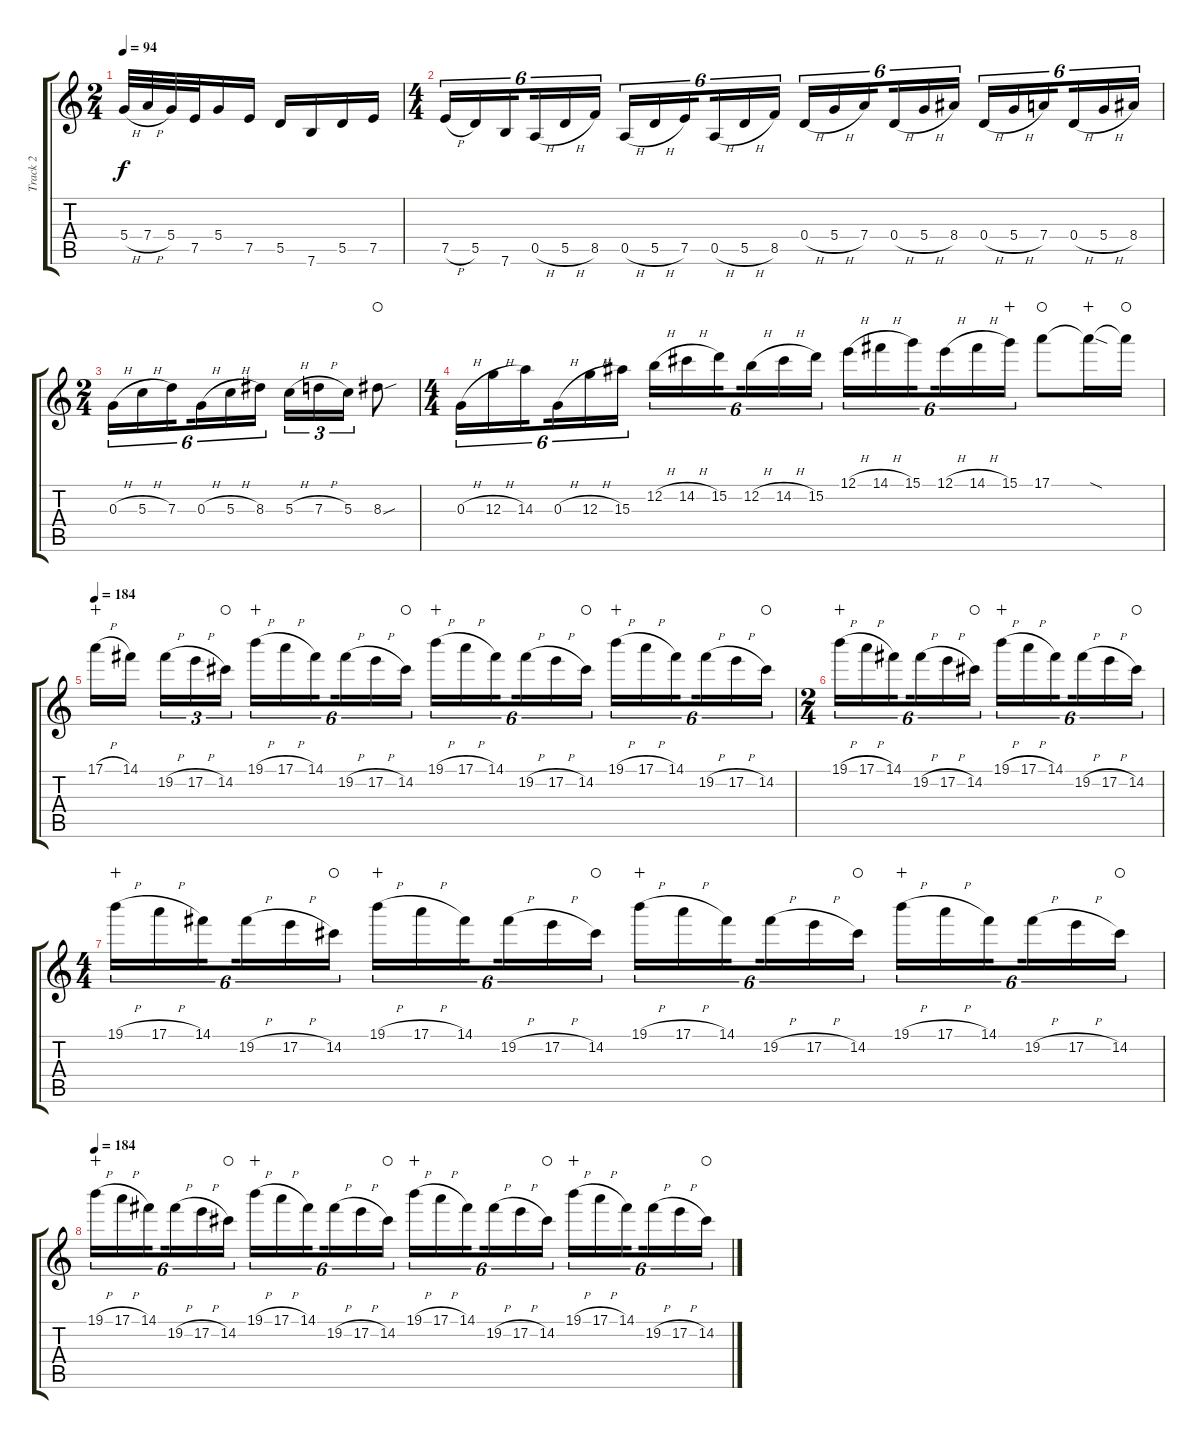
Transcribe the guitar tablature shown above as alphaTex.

\track ("Track 2" "Track 2") {solo instrument distortionguitar}
\staff {score tabs}
\tuning (E4 B3 G3 D3 A2 E2) {hide}
\ts (2 4)
\tempo 94
\clef g2
\ks c
5.4{h}.32{dy f} 7.4{h}.32 5.4.32 7.5.32 5.4.16 7.5.16 5.5.16 7.6.16 5.5.16 7.5.16 |
\ts (4 4)
7.5{h}.16{tu (6 4)} 5.5.16{tu (6 4)} 7.6.16{tu (6 4) beam splitsecondary} 0.5{h}.16{tu (6 4)} 5.5{h}.16{tu (6 4)} 8.5.16{tu (6 4)} 0.5{h}.16{tu (6 4)} 5.5{h}.16{tu (6 4)} 7.5.16{tu (6 4) beam splitsecondary} 0.5{h}.16{tu (6 4)} 5.5{h}.16{tu (6 4)} 8.5.16{tu (6 4)} 0.4{h}.16{tu (6 4)} 5.4{h}.16{tu (6 4)} 7.4.16{tu (6 4) beam splitsecondary} 0.4{h}.16{tu (6 4)} 5.4{h}.16{tu (6 4)} 8.4.16{tu (6 4)} 0.4{h}.16{tu (6 4)} 5.4{h}.16{tu (6 4)} 7.4.16{tu (6 4) beam splitsecondary} 0.4{h}.16{tu (6 4)} 5.4{h}.16{tu (6 4)} 8.4.16{tu (6 4)} |
\ts (2 4)
0.3{h}.16{tu (6 4)} 5.3{h}.16{tu (6 4)} 7.3.16{tu (6 4) beam splitsecondary} 0.3{h}.16{tu (6 4)} 5.3{h}.16{tu (6 4)} 8.3.16{tu (6 4)} 5.3{h}.16{tu (3 2)} 7.3{h}.16{tu (3 2)} 5.3.16{tu (3 2)} 8.3{sou}.8{waho} |
\ts (4 4)
0.3{h}.16{tu (6 4)} 12.3{h}.16{tu (6 4)} 14.3.16{tu (6 4) beam splitsecondary} 0.3{h}.16{tu (6 4)} 12.3{h}.16{tu (6 4)} 15.3.16{tu (6 4)} 12.2{h}.16{tu (6 4)} 14.2{h}.16{tu (6 4)} 15.2.16{tu (6 4) beam splitsecondary} 12.2{h}.16{tu (6 4)} 14.2{h}.16{tu (6 4)} 15.2.16{tu (6 4)} 12.1{h}.16{tu (6 4)} 14.1{h}.16{tu (6 4)} 15.1.16{tu (6 4) beam splitsecondary} 12.1{h}.16{tu (6 4)} 14.1{h}.16{tu (6 4)} 15.1.16{tu (6 4) wahc} 17.1.8{waho} 17.1{sod t}.16{wahc} 17.1{t}.16{waho} |
\tempo 184
17.1{h}.16{wahc} 14.1.16{beam splitsecondary} 19.2{h}.16{tu (3 2)} 17.2{h}.16{tu (3 2)} 14.2.16{tu (3 2) waho} 19.1{h}.16{tu (6 4) wahc} 17.1{h}.16{tu (6 4)} 14.1.16{tu (6 4) beam splitsecondary} 19.2{h}.16{tu (6 4)} 17.2{h}.16{tu (6 4)} 14.2.16{tu (6 4) waho} 19.1{h}.16{tu (6 4) wahc} 17.1{h}.16{tu (6 4)} 14.1.16{tu (6 4) beam splitsecondary} 19.2{h}.16{tu (6 4)} 17.2{h}.16{tu (6 4)} 14.2.16{tu (6 4) waho} 19.1{h}.16{tu (6 4) wahc} 17.1{h}.16{tu (6 4)} 14.1.16{tu (6 4) beam splitsecondary} 19.2{h}.16{tu (6 4)} 17.2{h}.16{tu (6 4)} 14.2.16{tu (6 4) waho} |
\ts (2 4)
19.1{h}.16{tu (6 4) wahc} 17.1{h}.16{tu (6 4)} 14.1.16{tu (6 4) beam splitsecondary} 19.2{h}.16{tu (6 4)} 17.2{h}.16{tu (6 4)} 14.2.16{tu (6 4) waho} 19.1{h}.16{tu (6 4) wahc} 17.1{h}.16{tu (6 4)} 14.1.16{tu (6 4) beam splitsecondary} 19.2{h}.16{tu (6 4)} 17.2{h}.16{tu (6 4)} 14.2.16{tu (6 4) waho} |
\ts (4 4)
19.1{h}.16{tu (6 4) wahc} 17.1{h}.16{tu (6 4)} 14.1.16{tu (6 4) beam splitsecondary} 19.2{h}.16{tu (6 4)} 17.2{h}.16{tu (6 4)} 14.2.16{tu (6 4) waho} 19.1{h}.16{tu (6 4) wahc} 17.1{h}.16{tu (6 4)} 14.1.16{tu (6 4) beam splitsecondary} 19.2{h}.16{tu (6 4)} 17.2{h}.16{tu (6 4)} 14.2.16{tu (6 4) waho} 19.1{h}.16{tu (6 4) wahc} 17.1{h}.16{tu (6 4)} 14.1.16{tu (6 4) beam splitsecondary} 19.2{h}.16{tu (6 4)} 17.2{h}.16{tu (6 4)} 14.2.16{tu (6 4) waho} 19.1{h}.16{tu (6 4) wahc} 17.1{h}.16{tu (6 4)} 14.1.16{tu (6 4) beam splitsecondary} 19.2{h}.16{tu (6 4)} 17.2{h}.16{tu (6 4)} 14.2.16{tu (6 4) waho} |
\tempo 184
19.1{h}.16{tu (6 4) wahc} 17.1{h}.16{tu (6 4)} 14.1.16{tu (6 4) beam splitsecondary} 19.2{h}.16{tu (6 4)} 17.2{h}.16{tu (6 4)} 14.2.16{tu (6 4) waho} 19.1{h}.16{tu (6 4) wahc} 17.1{h}.16{tu (6 4)} 14.1.16{tu (6 4) beam splitsecondary} 19.2{h}.16{tu (6 4)} 17.2{h}.16{tu (6 4)} 14.2.16{tu (6 4) waho} 19.1{h}.16{tu (6 4) wahc} 17.1{h}.16{tu (6 4)} 14.1.16{tu (6 4) beam splitsecondary} 19.2{h}.16{tu (6 4)} 17.2{h}.16{tu (6 4)} 14.2.16{tu (6 4) waho} 19.1{h}.16{tu (6 4) wahc} 17.1{h}.16{tu (6 4)} 14.1.16{tu (6 4) beam splitsecondary} 19.2{h}.16{tu (6 4)} 17.2{h}.16{tu (6 4)} 14.2.16{tu (6 4) waho}
